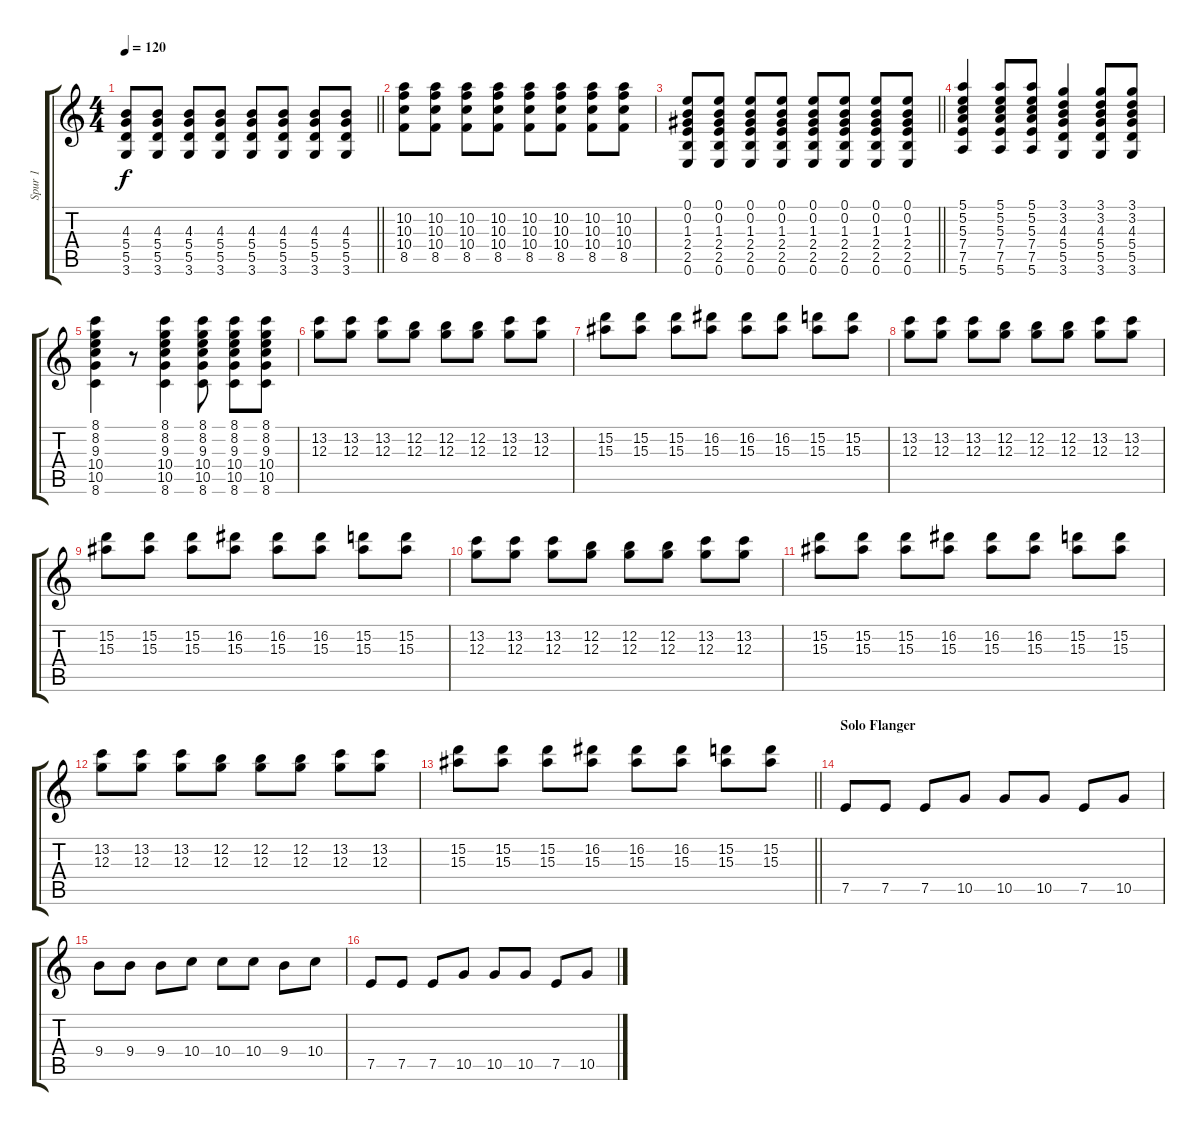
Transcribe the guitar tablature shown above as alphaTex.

\track ("Spur 1" "Spur 1") {instrument overdrivenguitar}
\staff {score tabs}
\tuning (E4 B3 G3 D3 A2 E2) {hide}
\ts (4 4)
\tempo 120
\clef g2
\barLineRight lightlight
\ks c
(4.3 5.4 5.5 3.6).8{dy f} (4.3 5.4 5.5 3.6).8 (4.3 5.4 5.5 3.6).8 (4.3 5.4 5.5 3.6).8 (4.3 5.4 5.5 3.6).8 (4.3 5.4 5.5 3.6).8 (4.3 5.4 5.5 3.6).8 (4.3 5.4 5.5 3.6).8 |
(10.2 10.3 10.4 8.5).8 (10.2 10.3 10.4 8.5).8 (10.2 10.3 10.4 8.5).8 (10.2 10.3 10.4 8.5).8 (10.2 10.3 10.4 8.5).8 (10.2 10.3 10.4 8.5).8 (10.2 10.3 10.4 8.5).8 (10.2 10.3 10.4 8.5).8 |
\barLineRight lightlight
(0.1 0.2 1.3 2.4 2.5 0.6).8 (0.1 0.2 1.3 2.4 2.5 0.6).8 (0.1 0.2 1.3 2.4 2.5 0.6).8 (0.1 0.2 1.3 2.4 2.5 0.6).8 (0.1 0.2 1.3 2.4 2.5 0.6).8 (0.1 0.2 1.3 2.4 2.5 0.6).8 (0.1 0.2 1.3 2.4 2.5 0.6).8 (0.1 0.2 1.3 2.4 2.5 0.6).8 |
(5.1 5.2 5.3 7.4 7.5 5.6).4 (5.1 5.2 5.3 7.4 7.5 5.6).8 (5.1 5.2 5.3 7.4 7.5 5.6).8 (3.1 3.2 4.3 5.4 5.5 3.6).4 (3.1 3.2 4.3 5.4 5.5 3.6).8 (3.1 3.2 4.3 5.4 5.5 3.6).8 |
(8.1 8.2 9.3 10.4 10.5 8.6).4 r.8 (8.1 8.2 9.3 10.4 10.5 8.6).4 (8.1 8.2 9.3 10.4 10.5 8.6).8 (8.1 8.2 9.3 10.4 10.5 8.6).8 (8.1 8.2 9.3 10.4 10.5 8.6).8 |
(13.2 12.3).8 (13.2 12.3).8 (13.2 12.3).8 (12.2 12.3).8 (12.2 12.3).8 (12.2 12.3).8 (13.2 12.3).8 (13.2 12.3).8 |
(15.2 15.3).8 (15.2 15.3).8 (15.2 15.3).8 (16.2 15.3).8 (16.2 15.3).8 (16.2 15.3).8 (15.2 15.3).8 (15.2 15.3).8 |
(13.2 12.3).8 (13.2 12.3).8 (13.2 12.3).8 (12.2 12.3).8 (12.2 12.3).8 (12.2 12.3).8 (13.2 12.3).8 (13.2 12.3).8 |
(15.2 15.3).8 (15.2 15.3).8 (15.2 15.3).8 (16.2 15.3).8 (16.2 15.3).8 (16.2 15.3).8 (15.2 15.3).8 (15.2 15.3).8 |
(13.2 12.3).8 (13.2 12.3).8 (13.2 12.3).8 (12.2 12.3).8 (12.2 12.3).8 (12.2 12.3).8 (13.2 12.3).8 (13.2 12.3).8 |
(15.2 15.3).8 (15.2 15.3).8 (15.2 15.3).8 (16.2 15.3).8 (16.2 15.3).8 (16.2 15.3).8 (15.2 15.3).8 (15.2 15.3).8 |
(13.2 12.3).8 (13.2 12.3).8 (13.2 12.3).8 (12.2 12.3).8 (12.2 12.3).8 (12.2 12.3).8 (13.2 12.3).8 (13.2 12.3).8 |
\barLineRight lightlight
(15.2 15.3).8 (15.2 15.3).8 (15.2 15.3).8 (16.2 15.3).8 (16.2 15.3).8 (16.2 15.3).8 (15.2 15.3).8 (15.2 15.3).8 |
\section ("" "Solo Flanger")
7.5.8{instrument overdrivenguitar} 7.5.8 7.5.8 10.5.8 10.5.8 10.5.8 7.5.8 10.5.8 |
9.4.8 9.4.8 9.4.8 10.4.8 10.4.8 10.4.8 9.4.8 10.4.8 |
7.5.8 7.5.8 7.5.8 10.5.8 10.5.8 10.5.8 7.5.8 10.5.8
